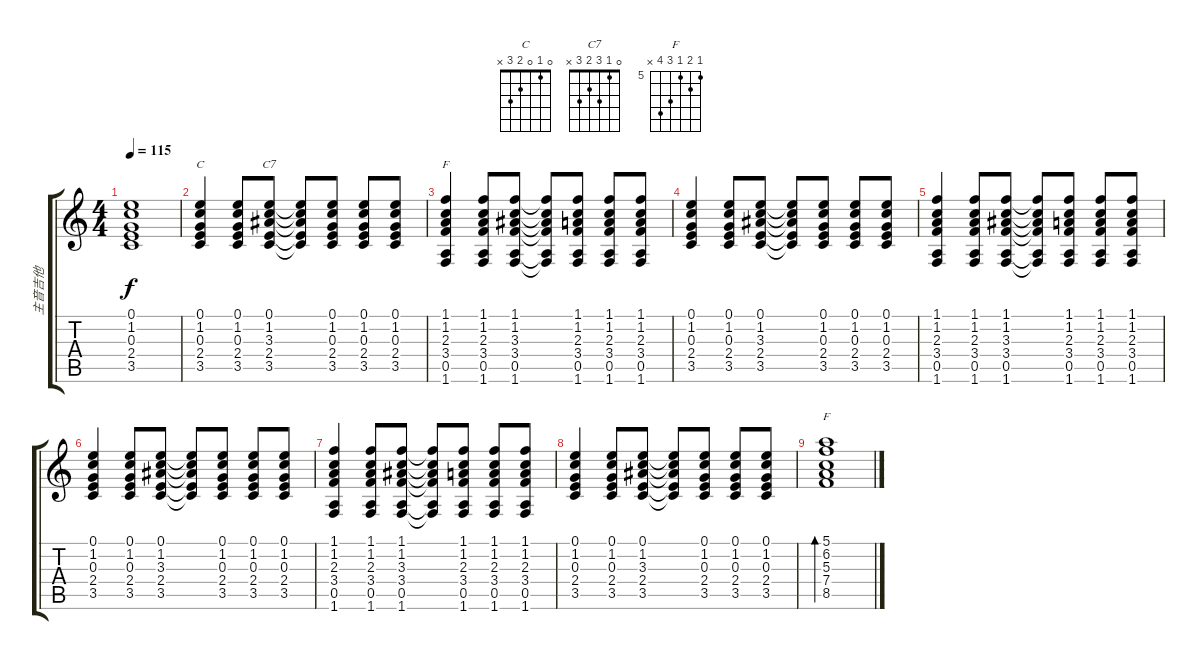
\track ("主音吉他" "主音吉他") {instrument acousticguitarsteel}
\staff {score tabs}
\tuning (E4 B3 G3 D3 A2 E2) {hide}
\chord ("C" 0 1 0 2 3 x)
\chord ("C7" 0 1 3 2 3 x)
\chord ("F" 1 1 2 3 0 1)
\chord ("F" 5 6 5 7 8 x) {firstfret 5}
\ts (4 4)
\tempo 115
\clef g2
\ks c
(0.1{t} 1.2{t} 0.3{t} 2.4{t} 3.5{t}).1{dy f} |
(0.1 1.2 0.3 2.4 3.5).4{ch "C"} (0.1 1.2 0.3 2.4 3.5).8 (0.1 1.2 3.3 2.4 3.5).8{ch "C7"} (0.1{t} 1.2{t} 3.3{t} 2.4{t} 3.5{t}).8 (0.1 1.2 0.3 2.4 3.5).8 (0.1 1.2 0.3 2.4 3.5).8 (0.1 1.2 0.3 2.4 3.5).8 |
(1.1 1.2 2.3 3.4 0.5 1.6).4{ch "F"} (1.1 1.2 2.3 3.4 0.5 1.6).8 (1.1 1.2 3.3 3.4 0.5 1.6).8 (1.1{t} 1.2{t} 3.3{t} 3.4{t} 0.5{t} 1.6{t}).8 (1.1 1.2 2.3 3.4 0.5 1.6).8 (1.1 1.2 2.3 3.4 0.5 1.6).8 (1.1 1.2 2.3 3.4 0.5 1.6).8 |
(0.1 1.2 0.3 2.4 3.5).4 (0.1 1.2 0.3 2.4 3.5).8 (0.1 1.2 3.3 2.4 3.5).8 (0.1{t} 1.2{t} 3.3{t} 2.4{t} 3.5{t}).8 (0.1 1.2 0.3 2.4 3.5).8 (0.1 1.2 0.3 2.4 3.5).8 (0.1 1.2 0.3 2.4 3.5).8 |
(1.1 1.2 2.3 3.4 0.5 1.6).4 (1.1 1.2 2.3 3.4 0.5 1.6).8 (1.1 1.2 3.3 3.4 0.5 1.6).8 (1.1{t} 1.2{t} 3.3{t} 3.4{t} 0.5{t} 1.6{t}).8 (1.1 1.2 2.3 3.4 0.5 1.6).8 (1.1 1.2 2.3 3.4 0.5 1.6).8 (1.1 1.2 2.3 3.4 0.5 1.6).8 |
(0.1 1.2 0.3 2.4 3.5).4 (0.1 1.2 0.3 2.4 3.5).8 (0.1 1.2 3.3 2.4 3.5).8 (0.1{t} 1.2{t} 3.3{t} 2.4{t} 3.5{t}).8 (0.1 1.2 0.3 2.4 3.5).8 (0.1 1.2 0.3 2.4 3.5).8 (0.1 1.2 0.3 2.4 3.5).8 |
(1.1 1.2 2.3 3.4 0.5 1.6).4 (1.1 1.2 2.3 3.4 0.5 1.6).8 (1.1 1.2 3.3 3.4 0.5 1.6).8 (1.1{t} 1.2{t} 3.3{t} 3.4{t} 0.5{t} 1.6{t}).8 (1.1 1.2 2.3 3.4 0.5 1.6).8 (1.1 1.2 2.3 3.4 0.5 1.6).8 (1.1 1.2 2.3 3.4 0.5 1.6).8 |
(0.1 1.2 0.3 2.4 3.5).4 (0.1 1.2 0.3 2.4 3.5).8 (0.1 1.2 3.3 2.4 3.5).8 (0.1{t} 1.2{t} 3.3{t} 2.4{t} 3.5{t}).8 (0.1 1.2 0.3 2.4 3.5).8 (0.1 1.2 0.3 2.4 3.5).8 (0.1 1.2 0.3 2.4 3.5).8 |
(5.1 6.2 5.3 7.4 8.5).1{bd 240 ch "F"}
